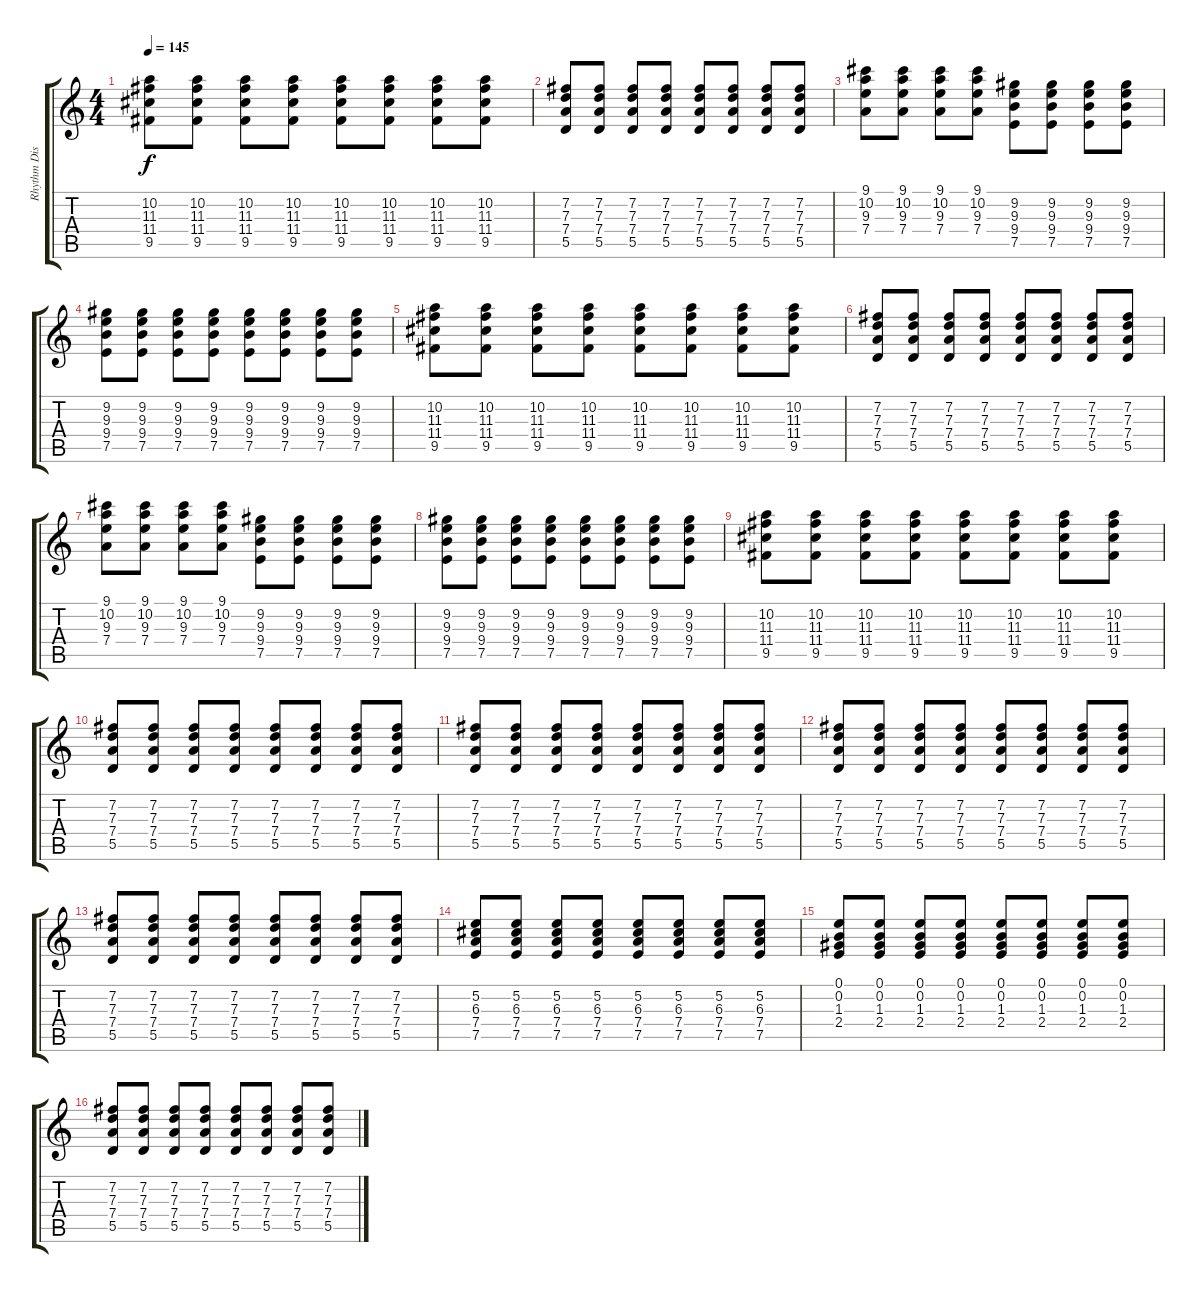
\track ("Rhythm Distorted" "Rhythm Dis") {instrument distortionguitar}
\staff {score tabs}
\tuning (E4 B3 G3 D3 A2 E2) {hide}
\ts (4 4)
\tempo 145
\clef g2
\ks c
(10.2 11.3 11.4 9.5).8{dy f} (10.2 11.3 11.4 9.5).8 (10.2 11.3 11.4 9.5).8 (10.2 11.3 11.4 9.5).8 (10.2 11.3 11.4 9.5).8 (10.2 11.3 11.4 9.5).8 (10.2 11.3 11.4 9.5).8 (10.2 11.3 11.4 9.5).8 |
(7.2 7.3 7.4 5.5).8 (7.2 7.3 7.4 5.5).8 (7.2 7.3 7.4 5.5).8 (7.2 7.3 7.4 5.5).8 (7.2 7.3 7.4 5.5).8 (7.2 7.3 7.4 5.5).8 (7.2 7.3 7.4 5.5).8 (7.2 7.3 7.4 5.5).8 |
(9.1 10.2 9.3 7.4).8 (9.1 10.2 9.3 7.4).8 (9.1 10.2 9.3 7.4).8 (9.1 10.2 9.3 7.4).8 (9.2 9.3 9.4 7.5).8 (9.2 9.3 9.4 7.5).8 (9.2 9.3 9.4 7.5).8 (9.2 9.3 9.4 7.5).8 |
(9.2 9.3 9.4 7.5).8 (9.2 9.3 9.4 7.5).8 (9.2 9.3 9.4 7.5).8 (9.2 9.3 9.4 7.5).8 (9.2 9.3 9.4 7.5).8 (9.2 9.3 9.4 7.5).8 (9.2 9.3 9.4 7.5).8 (9.2 9.3 9.4 7.5).8 |
(10.2 11.3 11.4 9.5).8 (10.2 11.3 11.4 9.5).8 (10.2 11.3 11.4 9.5).8 (10.2 11.3 11.4 9.5).8 (10.2 11.3 11.4 9.5).8 (10.2 11.3 11.4 9.5).8 (10.2 11.3 11.4 9.5).8 (10.2 11.3 11.4 9.5).8 |
(7.2 7.3 7.4 5.5).8 (7.2 7.3 7.4 5.5).8 (7.2 7.3 7.4 5.5).8 (7.2 7.3 7.4 5.5).8 (7.2 7.3 7.4 5.5).8 (7.2 7.3 7.4 5.5).8 (7.2 7.3 7.4 5.5).8 (7.2 7.3 7.4 5.5).8 |
(9.1 10.2 9.3 7.4).8 (9.1 10.2 9.3 7.4).8 (9.1 10.2 9.3 7.4).8 (9.1 10.2 9.3 7.4).8 (9.2 9.3 9.4 7.5).8 (9.2 9.3 9.4 7.5).8 (9.2 9.3 9.4 7.5).8 (9.2 9.3 9.4 7.5).8 |
(9.2 9.3 9.4 7.5).8 (9.2 9.3 9.4 7.5).8 (9.2 9.3 9.4 7.5).8 (9.2 9.3 9.4 7.5).8 (9.2 9.3 9.4 7.5).8 (9.2 9.3 9.4 7.5).8 (9.2 9.3 9.4 7.5).8 (9.2 9.3 9.4 7.5).8 |
(10.2 11.3 11.4 9.5).8 (10.2 11.3 11.4 9.5).8 (10.2 11.3 11.4 9.5).8 (10.2 11.3 11.4 9.5).8 (10.2 11.3 11.4 9.5).8 (10.2 11.3 11.4 9.5).8 (10.2 11.3 11.4 9.5).8 (10.2 11.3 11.4 9.5).8 |
(7.2 7.3 7.4 5.5).8 (7.2 7.3 7.4 5.5).8 (7.2 7.3 7.4 5.5).8 (7.2 7.3 7.4 5.5).8 (7.2 7.3 7.4 5.5).8 (7.2 7.3 7.4 5.5).8 (7.2 7.3 7.4 5.5).8 (7.2 7.3 7.4 5.5).8 |
(7.2 7.3 7.4 5.5).8 (7.2 7.3 7.4 5.5).8 (7.2 7.3 7.4 5.5).8 (7.2 7.3 7.4 5.5).8 (7.2 7.3 7.4 5.5).8 (7.2 7.3 7.4 5.5).8 (7.2 7.3 7.4 5.5).8 (7.2 7.3 7.4 5.5).8 |
(7.2 7.3 7.4 5.5).8 (7.2 7.3 7.4 5.5).8 (7.2 7.3 7.4 5.5).8 (7.2 7.3 7.4 5.5).8 (7.2 7.3 7.4 5.5).8 (7.2 7.3 7.4 5.5).8 (7.2 7.3 7.4 5.5).8 (7.2 7.3 7.4 5.5).8 |
(7.2 7.3 7.4 5.5).8 (7.2 7.3 7.4 5.5).8 (7.2 7.3 7.4 5.5).8 (7.2 7.3 7.4 5.5).8 (7.2 7.3 7.4 5.5).8 (7.2 7.3 7.4 5.5).8 (7.2 7.3 7.4 5.5).8 (7.2 7.3 7.4 5.5).8 |
(5.2 6.3 7.4 7.5).8 (5.2 6.3 7.4 7.5).8 (5.2 6.3 7.4 7.5).8 (5.2 6.3 7.4 7.5).8 (5.2 6.3 7.4 7.5).8 (5.2 6.3 7.4 7.5).8 (5.2 6.3 7.4 7.5).8 (5.2 6.3 7.4 7.5).8 |
(0.1 0.2 1.3 2.4).8 (0.1 0.2 1.3 2.4).8 (0.1 0.2 1.3 2.4).8 (0.1 0.2 1.3 2.4).8 (0.1 0.2 1.3 2.4).8 (0.1 0.2 1.3 2.4).8 (0.1 0.2 1.3 2.4).8 (0.1 0.2 1.3 2.4).8 |
(7.2 7.3 7.4 5.5).8 (7.2 7.3 7.4 5.5).8 (7.2 7.3 7.4 5.5).8 (7.2 7.3 7.4 5.5).8 (7.2 7.3 7.4 5.5).8 (7.2 7.3 7.4 5.5).8 (7.2 7.3 7.4 5.5).8 (7.2 7.3 7.4 5.5).8
